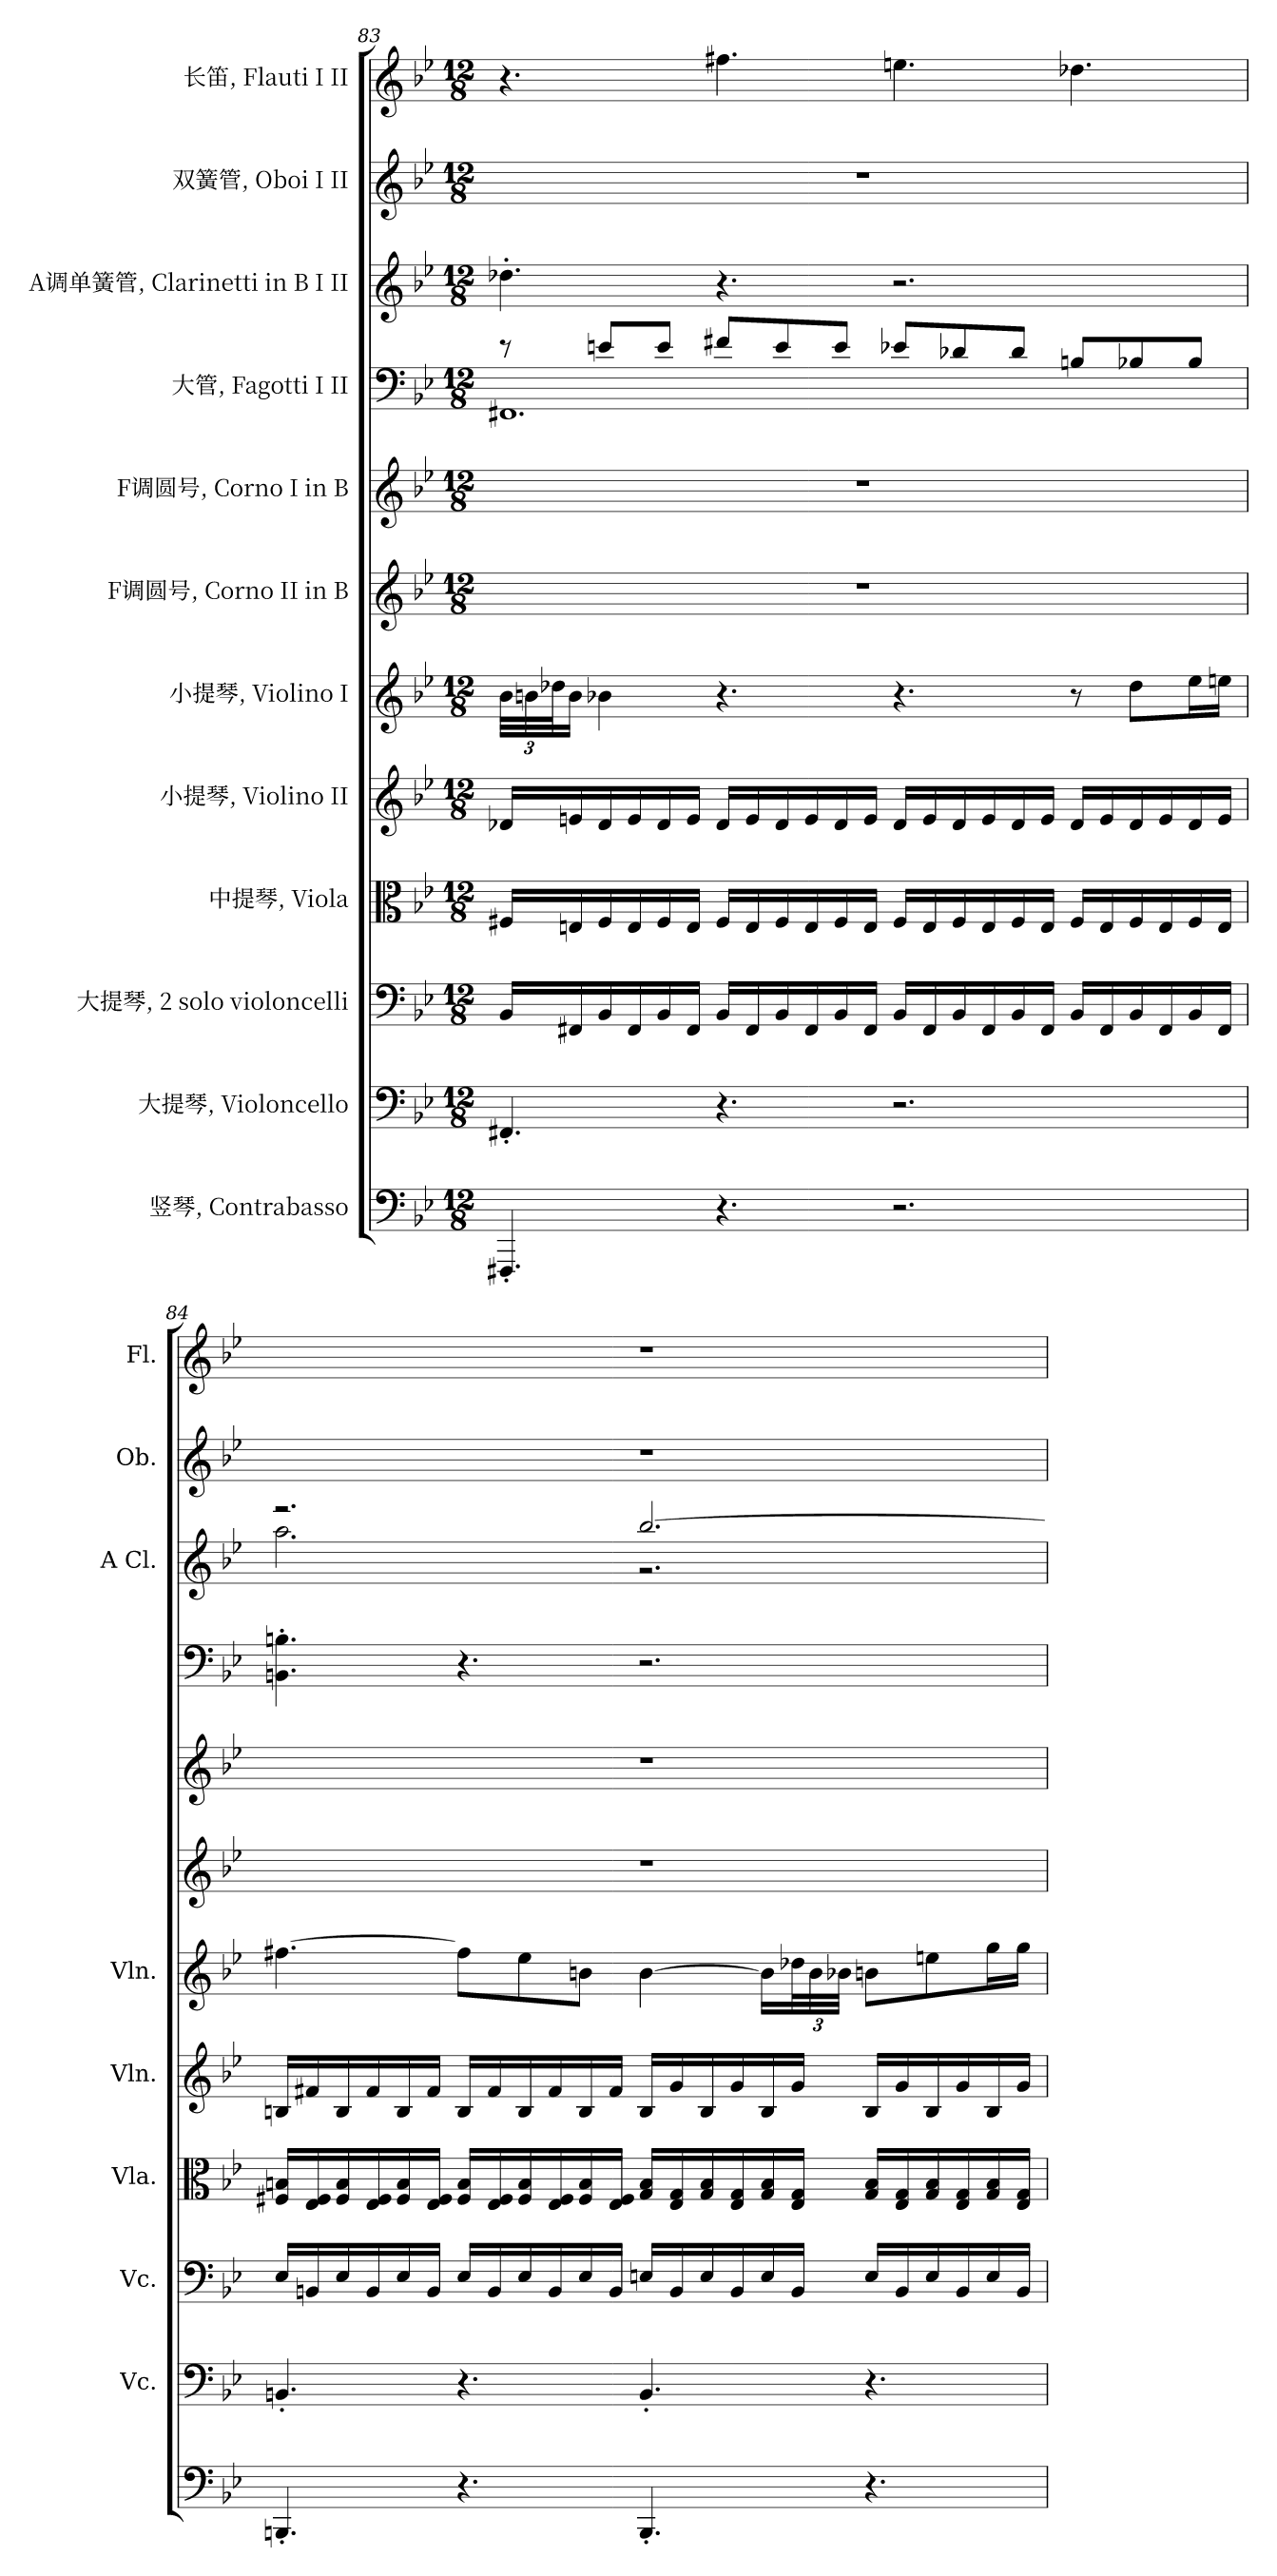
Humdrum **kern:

**kern	**kern	**kern	**kern	**kern	**kern	**kern	**kern	**kern	**kern	**kern	**kern
*part12	*part11	*part10	*part9	*part8	*part7	*part6	*part5	*part4	*part3	*part2	*part1
*staff12	*staff11	*staff10	*staff9	*staff8	*staff7	*staff6	*staff5	*staff4	*staff3	*staff2	*staff1
*I"竖琴, Contrabasso	*I"大提琴, Violoncello	*I"大提琴, 2 solo violoncelli	*I"中提琴, Viola	*I"小提琴, Violino II	*I"小提琴, Violino I	*I"F调圆号, Corno II in B	*I"F调圆号, Corno I in B	*I"大管, Fagotti I II	*I"A调单簧管, Clarinetti in B I II	*I"双簧管, Oboi I II	*I"长笛, Flauti I II
*	*I'Vc.	*I'Vc.	*I'Vla.	*I'Vln.	*I'Vln.	*	*	*	*I'A Cl.	*I'Ob.	*I'Fl.
!!LO:PB:g=z
*clefF4	*clefF4	*clefF4	*clefC3	*clefG2	*clefG2	*clefG2	*clefG2	*clefF4	*clefG2	*clefG2	*clefG2
*	*	*	*	*	*	*ITrd4c7	*ITrd4c7	*	*ITrd2c3	*	*
*k[b-e-]	*k[b-e-]	*k[b-e-]	*k[b-e-]	*k[b-e-]	*k[b-e-]	*k[b-e-a-]	*k[b-e-a-]	*k[b-e-]	*k[f#]	*k[b-e-]	*k[b-e-]
*M12/8	*M12/8	*M12/8	*M12/8	*M12/8	*M12/8	*M12/8	*M12/8	*M12/8	*M12/8	*M12/8	*M12/8
*MM58	*MM58	*MM58	*MM58	*MM58	*MM58	*MM58	*MM58	*MM58	*MM58	*MM58	*MM58
*	*	*	*	*	*Xbrackettup	*	*	*	*	*	*
=83	=83	=83	=83	=83	=83	=83	=83	=83	=83	=83	=83
*	*	*	*	*	*	*	*	*^	*	*	*
4.FFF#X'/	4.FF#X'/	16BB-/LL	16F#X/LL	16d-X/LL	48b-\LLL	1.r	1.r	8r	1.FF#X	4.b-X'\	1.r	4.r
.	.	.	.	.	48bn\	.	.	.	.	.	.	.
.	.	.	.	.	48dd-X\J	.	.	.	.	.	.	.
.	.	16FF#X/	16En/	16en/	16b\JJ	.	.	.	.	.	.	.
.	.	16BB-/	16F#/	16d-/	4b-X\	.	.	8en/L	.	.	.	.
.	.	16FF#/	16E/	16e/	.	.	.	.	.	.	.	.
.	.	16BB-/	16F#/	16d-/	.	.	.	8e/J	.	.	.	.
.	.	16FF#/JJ	16E/JJ	16e/JJ	.	.	.	.	.	.	.	.
*	*	*	*	*	*	*	*	*	*	*	*	*MM58
4.r	4.r	16BB-/LL	16F#/LL	16d-/LL	4.r	.	.	8f#X/L	.	4.r	.	4.ff#X\
.	.	16FF#/	16E/	16e/	.	.	.	.	.	.	.	.
.	.	16BB-/	16F#/	16d-/	.	.	.	8e/	.	.	.	.
.	.	16FF#/	16E/	16e/	.	.	.	.	.	.	.	.
.	.	16BB-/	16F#/	16d-/	.	.	.	8e/J	.	.	.	.
.	.	16FF#/JJ	16E/JJ	16e/JJ	.	.	.	.	.	.	.	.
*	*	*	*	*	*	*	*	*	*	*	*	*MM58
2.r	2.r	16BB-/LL	16F#/LL	16d-/LL	4.r	.	.	8e-X/L	.	2.r	.	4.een\
.	.	16FF#/	16E/	16e/	.	.	.	.	.	.	.	.
.	.	16BB-/	16F#/	16d-/	.	.	.	8d-X/	.	.	.	.
.	.	16FF#/	16E/	16e/	.	.	.	.	.	.	.	.
.	.	16BB-/	16F#/	16d-/	.	.	.	8d-/J	.	.	.	.
.	.	16FF#/JJ	16E/JJ	16e/JJ	.	.	.	.	.	.	.	.
*	*	*	*	*	*	*	*	*	*	*	*	*MM58
.	.	16BB-/LL	16F#/LL	16d-/LL	8r	.	.	8Bn/L	.	.	.	4.dd-X\
.	.	16FF#/	16E/	16e/	.	.	.	.	.	.	.	.
.	.	16BB-/	16F#/	16d-/	8dd-\L	.	.	8B-X/	.	.	.	.
.	.	16FF#/	16E/	16e/	.	.	.	.	.	.	.	.
.	.	16BB-/	16F#/	16d-/	16ee-\L	.	.	8B-/J	.	.	.	.
.	.	16FF#/JJ	16E/JJ	16e/JJ	16een\JJ	.	.	.	.	.	.	.
*	*	*	*	*	*	*	*	*v	*v	*	*	*
!!LO:PB:g=z
=84	=84	=84	=84	=84	=84	=84	=84	=84	=84	=84	=84
*	*	*	*	*	*	*	*	*	*	*	*MM58
*	*	*	*	*	*	*	*	*	*^	*	*
4.BBBn'/	4.BBn'/	16E-/LL	16F#X/ 16Bn/LL	16Bn/LL	[4.ff#X\	1.r	1.r	4.BBn\' 4.Bn\'	2.r	2.ff#\	1.r	1.r
.	.	16BBn/	16E-/ 16F#/	16f#X/	.	.	.	.	.	.	.	.
.	.	16E-/	16F#/ 16B/	16B/	.	.	.	.	.	.	.	.
.	.	16BB/	16E-/ 16F#/	16f#/	.	.	.	.	.	.	.	.
.	.	16E-/	16F#/ 16B/	16B/	.	.	.	.	.	.	.	.
.	.	16BB/JJ	16E-/ 16F#/JJ	16f#/JJ	.	.	.	.	.	.	.	.
4.r	4.r	16E-/LL	16F#/ 16B/LL	16B/LL	8ff#\L]	.	.	4.r	.	.	.	.
.	.	16BB/	16E-/ 16F#/	16f#/	.	.	.	.	.	.	.	.
.	.	16E-/	16F#/ 16B/	16B/	8ee-\	.	.	.	.	.	.	.
.	.	16BB/	16E-/ 16F#/	16f#/	.	.	.	.	.	.	.	.
.	.	16E-/	16F#/ 16B/	16B/	8bn\J	.	.	.	.	.	.	.
.	.	16BB/JJ	16E-/ 16F#/JJ	16f#/JJ	.	.	.	.	.	.	.	.
4.BBB'/	4.BB'/	16En/LL	16G/ 16B/LL	16B/LL	[4b\	.	.	2.r	[2.gg/	2.r	.	.
.	.	16BB/	16E-/ 16G/	16g/	.	.	.	.	.	.	.	.
.	.	16E/	16G/ 16B/	16B/	.	.	.	.	.	.	.	.
.	.	16BB/	16E-/ 16G/	16g/	.	.	.	.	.	.	.	.
.	.	16E/	16G/ 16B/	16B/	16b\LL]	.	.	.	.	.	.	.
.	.	16BB/JJ	16E-/ 16G/JJ	16g/JJ	48dd-X\L	.	.	.	.	.	.	.
.	.	.	.	.	48b\	.	.	.	.	.	.	.
.	.	.	.	.	48b-X\JJJ	.	.	.	.	.	.	.
4.r	4.r	16E/LL	16G/ 16B/LL	16B/LL	8bn\L	.	.	.	.	.	.	.
.	.	16BB/	16E-/ 16G/	16g/	.	.	.	.	.	.	.	.
.	.	16E/	16G/ 16B/	16B/	8een\	.	.	.	.	.	.	.
.	.	16BB/	16E-/ 16G/	16g/	.	.	.	.	.	.	.	.
.	.	16E/	16G/ 16B/	16B/	16gg\L	.	.	.	.	.	.	.
.	.	16BB/JJ	16E-/ 16G/JJ	16g/JJ	16gg\JJ	.	.	.	.	.	.	.
*	*	*	*	*	*	*	*	*	*v	*v	*	*
=	=	=	=	=	=	=	=	=	=	=	=
*-	*-	*-	*-	*-	*-	*-	*-	*-	*-	*-	*-
